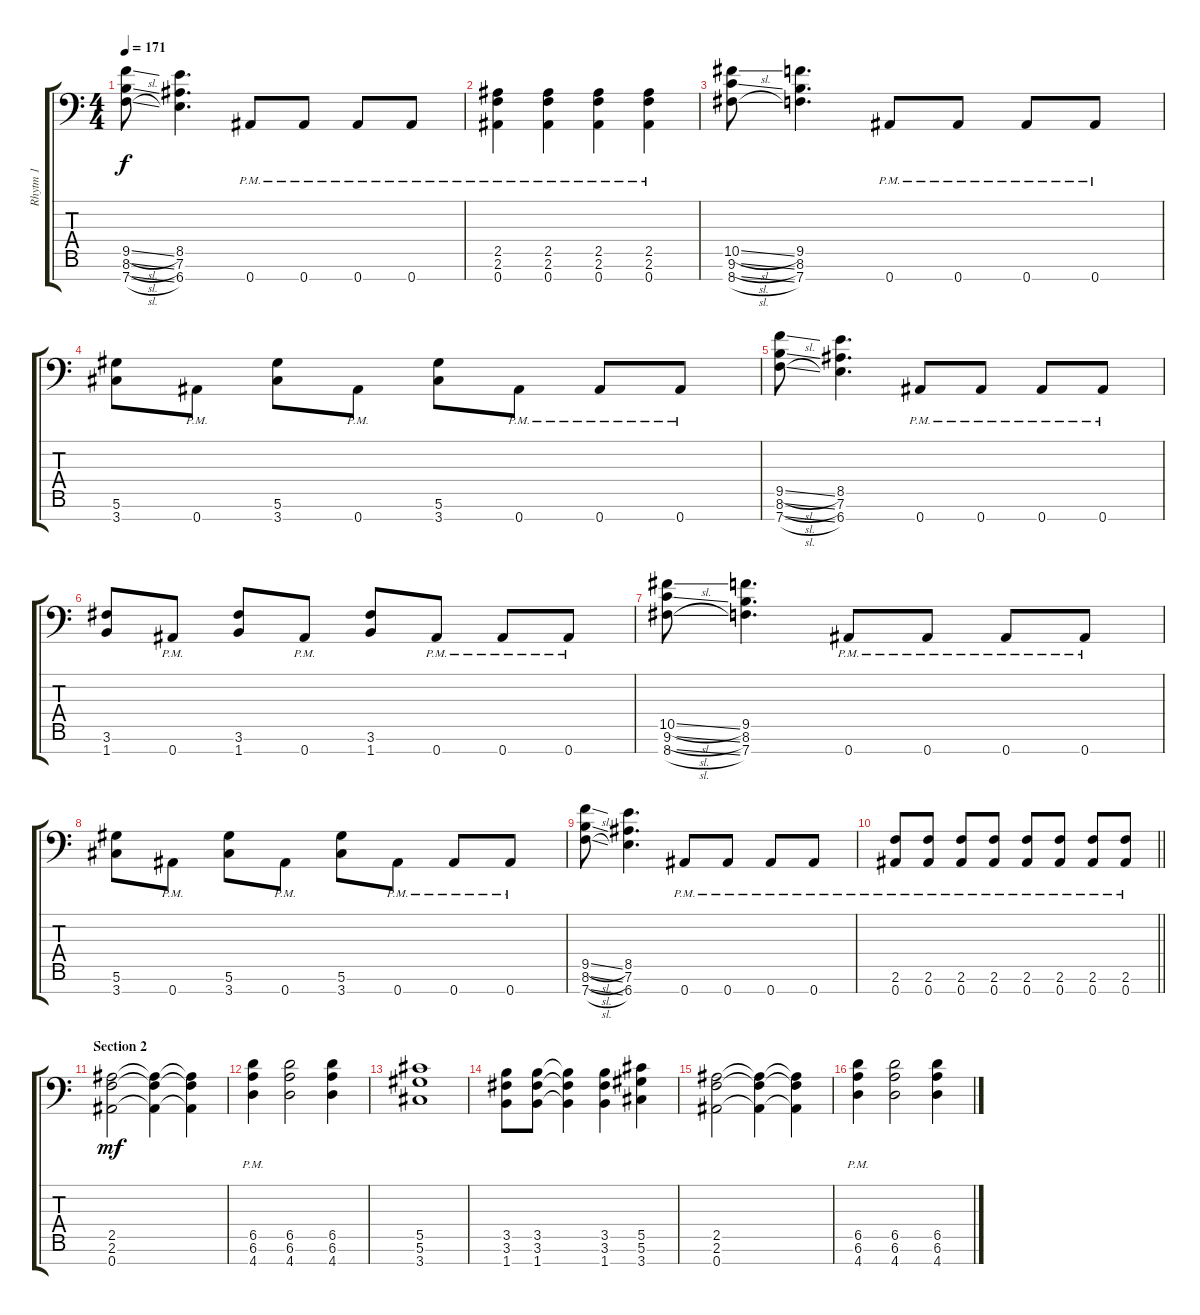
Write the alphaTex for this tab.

\track ("Rhytm 1" "Rhytm 1") {instrument distortionguitar}
\staff {score tabs}
\tuning (Eb4 Bb3 Gb3 Db3 Ab2 Eb2 Bb1) {hide}
\ts (4 4)
\tempo 171
\clef f4
\ks c
(9.5{sl} 8.6{sl} 7.7{sl}).8{dy f} (8.5 7.6 6.7).4{d} 0.7{pm}.8 0.7{pm}.8 0.7{pm}.8 0.7{pm}.8 |
(2.5{pm} 2.6 0.7).4 (2.5{pm} 2.6 0.7).4 (2.5{pm} 2.6 0.7).4 (2.5{pm} 2.6 0.7).4 |
(10.5{sl} 9.6{sl} 8.7{sl}).8 (9.5 8.6 7.7).4{d} 0.7{pm}.8 0.7{pm}.8 0.7{pm}.8 0.7{pm}.8 |
(5.6 3.7).8 0.7{pm}.8 (5.6 3.7).8 0.7{pm}.8 (5.6 3.7).8 0.7{pm}.8 0.7{pm}.8 0.7{pm}.8 |
(9.5{sl} 8.6{sl} 7.7{sl}).8 (8.5 7.6 6.7).4{d} 0.7{pm}.8 0.7{pm}.8 0.7{pm}.8 0.7{pm}.8 |
(3.6 1.7).8 0.7{pm}.8 (3.6 1.7).8 0.7{pm}.8 (3.6 1.7).8 0.7{pm}.8 0.7{pm}.8 0.7{pm}.8 |
(10.5{sl} 9.6{sl} 8.7{sl}).8 (9.5 8.6 7.7).4{d} 0.7{pm}.8 0.7{pm}.8 0.7{pm}.8 0.7{pm}.8 |
(5.6 3.7).8 0.7{pm}.8 (5.6 3.7).8 0.7{pm}.8 (5.6 3.7).8 0.7{pm}.8 0.7{pm}.8 0.7{pm}.8 |
(9.5{sl} 8.6{sl} 7.7{sl}).8 (8.5 7.6 6.7).4{d} 0.7{pm}.8 0.7{pm}.8 0.7{pm}.8 0.7{pm}.8 |
\barLineRight lightlight
(2.6 0.7{pm}).8 (2.6 0.7{pm}).8 (2.6 0.7{pm}).8 (2.6 0.7{pm}).8 (2.6 0.7{pm}).8 (2.6 0.7{pm}).8 (2.6 0.7{pm}).8 (2.6 0.7{pm}).8 |
\section ("" "Section 2")
(2.5 2.6 0.7).2{dy mf} (2.5{t} 2.6{t} 0.7{t}).4 (2.5{t} 2.6{t} 0.7{t}).4 |
(6.5{pm} 6.6 4.7).4 (6.5 6.6 4.7).2 (6.5 6.6 4.7).4 |
(5.5 5.6 3.7).1 |
(3.5 3.6 1.7).8 (3.5 3.6 1.7).8 (3.5{t} 3.6{t} 1.7{t}).4 (3.5 3.6 1.7).4 (5.5 5.6 3.7).4 |
(2.5 2.6 0.7).2 (2.5{t} 2.6{t} 0.7{t}).4 (2.5{t} 2.6{t} 0.7{t}).4 |
(6.5{pm} 6.6 4.7).4 (6.5 6.6 4.7).2 (6.5 6.6 4.7).4
